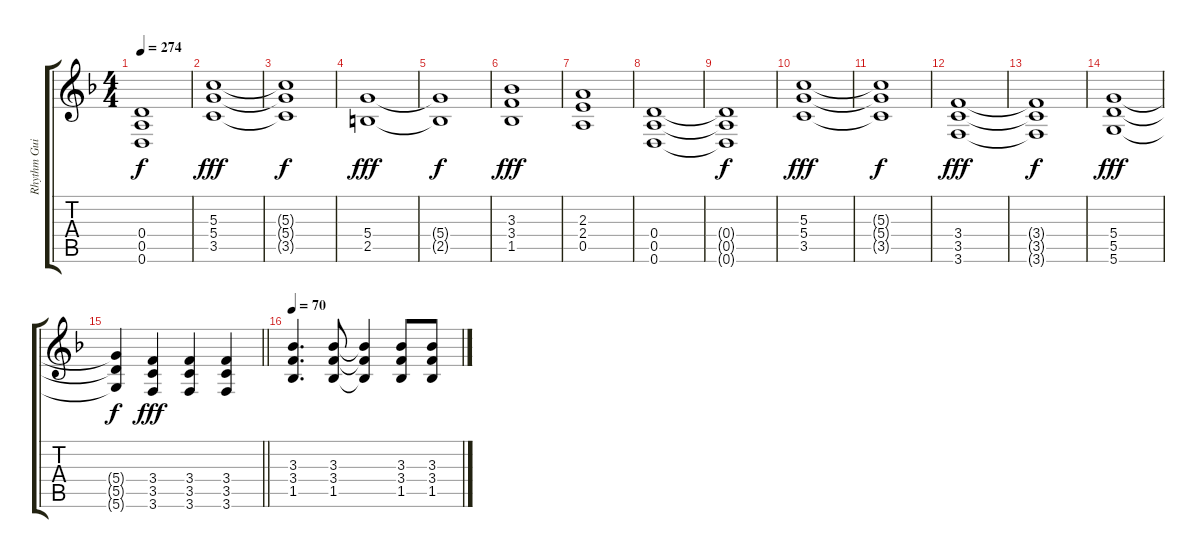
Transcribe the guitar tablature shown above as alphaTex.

\track ("Rhythm Guitar - right" "Rhythm Gui") {instrument distortionguitar}
\staff {score tabs}
\tuning (E4 B3 G3 D3 A2 D2) {hide}
\ts (4 4)
\tempo 274
\clef g2
\ks dminor
(0.4{t} 0.5{t} 0.6{t}).1{dy f} |
(5.3 5.4 3.5).1{dy fff} |
(5.3{t} 5.4{t} 3.5{t}).1{dy f} |
(5.4 2.5).1{dy fff} |
(5.4{t} 2.5{t}).1{dy f} |
(3.3 3.4 1.5).1{dy fff} |
(2.3 2.4 0.5).1 |
(0.4 0.5 0.6).1 |
(0.4{t} 0.5{t} 0.6{t}).1{dy f} |
(5.3 5.4 3.5).1{dy fff} |
(5.3{t} 5.4{t} 3.5{t}).1{dy f} |
(3.4 3.5 3.6).1{dy fff} |
(3.4{t} 3.5{t} 3.6{t}).1{dy f} |
(5.4 5.5 5.6).1{dy fff} |
\barLineRight lightlight
(5.4{t} 5.5{t} 5.6{t}).4{dy f} (3.4 3.5 3.6).4{dy fff} (3.4 3.5 3.6).4 (3.4 3.5 3.6).4 |
\tempo 70
(3.3 3.4 1.5).4{d} (3.3 3.4 1.5).8 (3.3{t} 3.4{t} 1.5{t}).4 (3.3 3.4 1.5).8 (3.3 3.4 1.5).8
